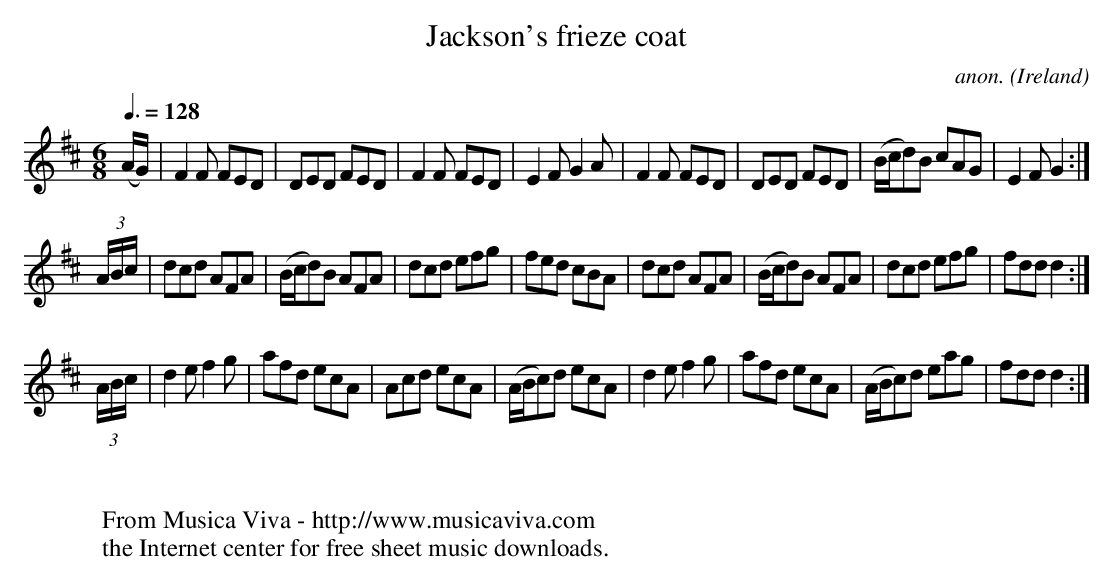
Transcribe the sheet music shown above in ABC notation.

X:1
T:Jackson's frieze coat
C:anon.
O:Ireland
M:6/8
L:1/8
Q:3/8=128
K:D
(A/G/)|F2F FED|DED FED|F2F FED|E2F G2A|F2F FED|DED FED|(B/c/d)B cAG|E2FG2:|
(3A/B/c/|dcd AFA|(B/c/d)B AFA|dcd efg|fed cBA|\
dcd AFA|(B/c/d)B AFA|dcd efg|fdd d2:|
(3A/B/c/|d2e f2g|afd ecA|Acd ecA|(A/B/c)d ecA|\
d2e f2g|afd ecA|(A/B/c)d eag|fdd d2:|
W:
W:
W: From Musica Viva - http://www.musicaviva.com
W: the Internet center for free sheet music downloads.
